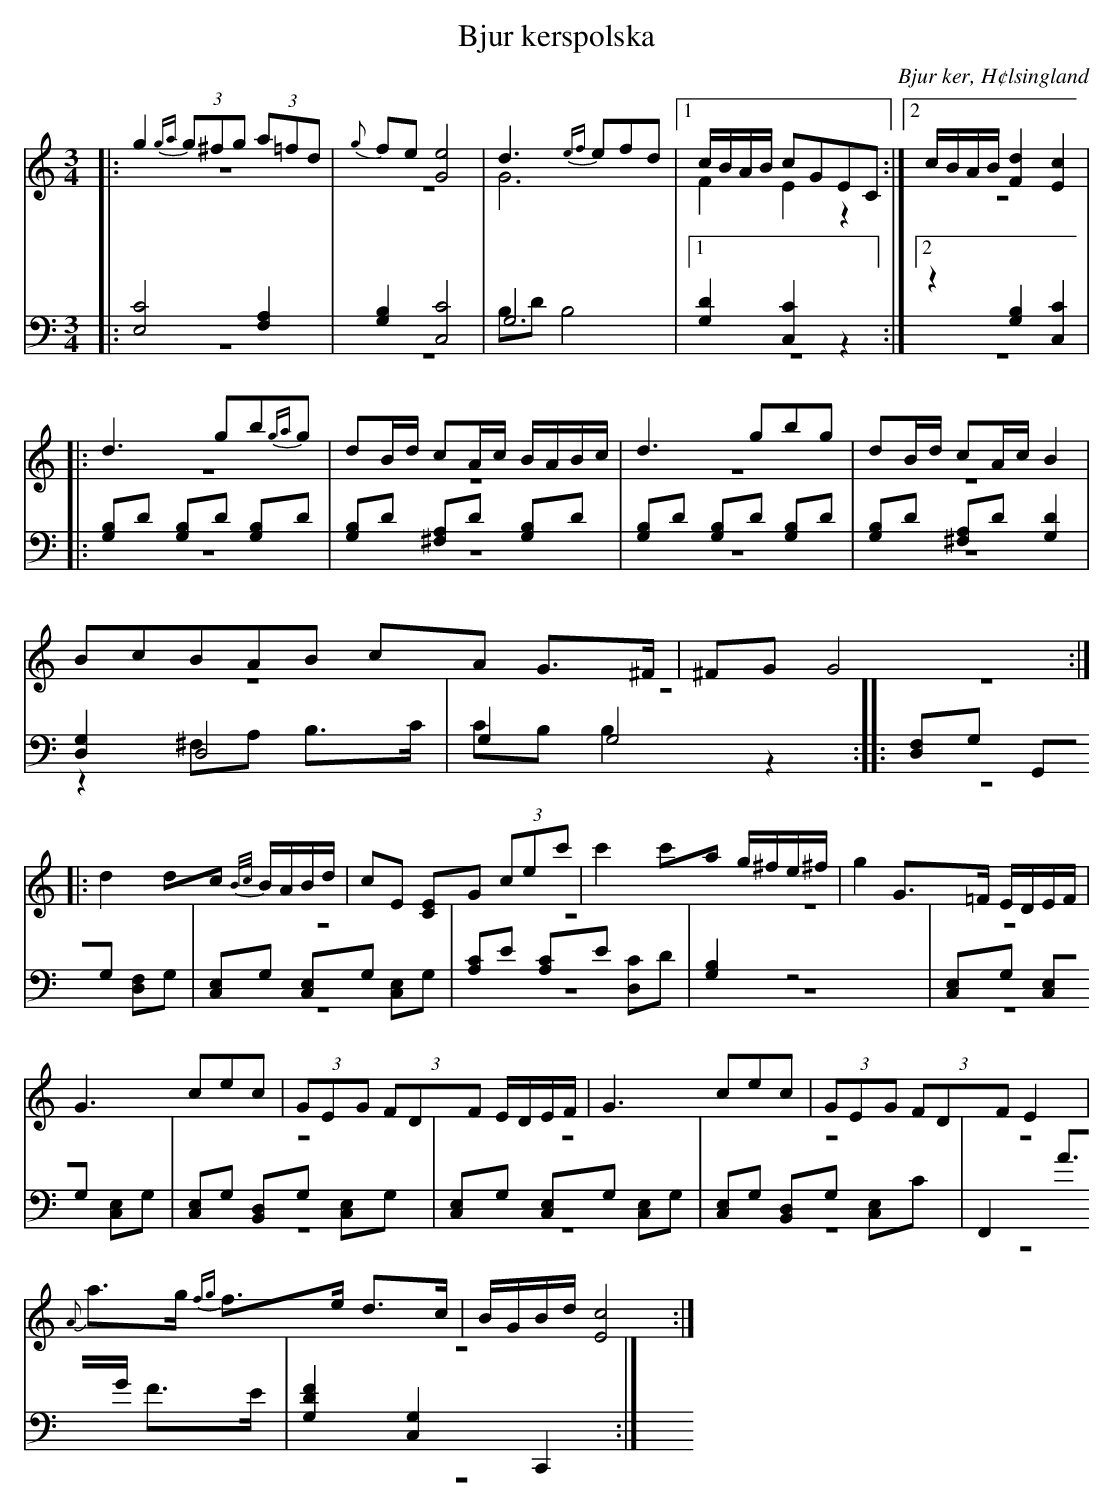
X:1
T: Bjur kerspolska
O: Bjur ker, H¢lsingland
M: 3/4
L: 1/8
K: C
V:1
V:2 merge
V:3
V:4 merge
V:1
|:g2 {ga} (3g^fg (3a=fd|{g}fe [G4e4]|d3 {ef}efd|1 c/B/A/B/ cGEC:|2 c/B/A/B/ [F2d2][E2c2]|
|:d3 gb{ga}g| dB/d/ cA/c/ B/A/B/c/| d3 gbg| dB/d/ cA/c/ B2|
B2/5c2/5B2/5A2/5B2/5 cA G>^F| ^FG G4 :|
|:d2 dc {B/c/}B/A/B/d/|cE [CE]G (3cec'|c'2 c'a g/^f/e/^f/|g2 G>=F E/D/E/F/|
G3 cec|(3GEG (3FDF E/D/E/F/|G3 cec|(3GEG (3FDF E2|
{A}a>g {fg}f>e d>c|B/G/B/d/ [E4c4]:|
V:2
|:z6|z6|G6|1 F2 E2 z2:|2 z6|
|:z6|z6|z6|z6|
z6|z6:|
|:z6|z6|z6|z6|
z6|z6|z6|z6|
z6|z6:|
V:3 clef=bass
|:[E,4C4] [F,2A,2]|[G,2B,2] [C,4C4]|G,6|1 [G,2D2][C,2C2] z2:|2 z2 [G,2B,2][C,2C2]|
|:[G,B,]D [G,B,]D [G,B,]D|[G,B,]D [^F,A,]D [G,B,]D|[G,B,]D [G,B,]D [G,B,]D|[G,B,]D [^F,A,]D [G,2D2]|
[D,2G,2] D,4|G,2 G,4:|
|:[D,F,]G, G,,G, [D,F,]G,|[C,E,]G, [C,E,]G, [C,E,]G,|[A,C]E [A,C]E [D,C]D| [G,2B,2] z4|
[C,E,]G, [C,E,]G, [C,E,]G,|[C,E,]G, [B,,D,]G, [C,E,]G,|[C,E,]G, [C,E,]G, [C,E,]G,|[C,E,]G, [B,,D,]G, [C,E,]C|
F,,2 A>G F>E|[G,2D2F2] [C,2G,2] C,,2:|
V:4 clef=bass
|:z6|z6|B,D B,4|1 z6:|2 z6|
|:z6|z6|z6| z6|
z2 ^F,A, B,>C |CB, B,2 z2:|
|:z6|z6|z6|z6|
z6|z6|z6|z6|
z6|z6:|
